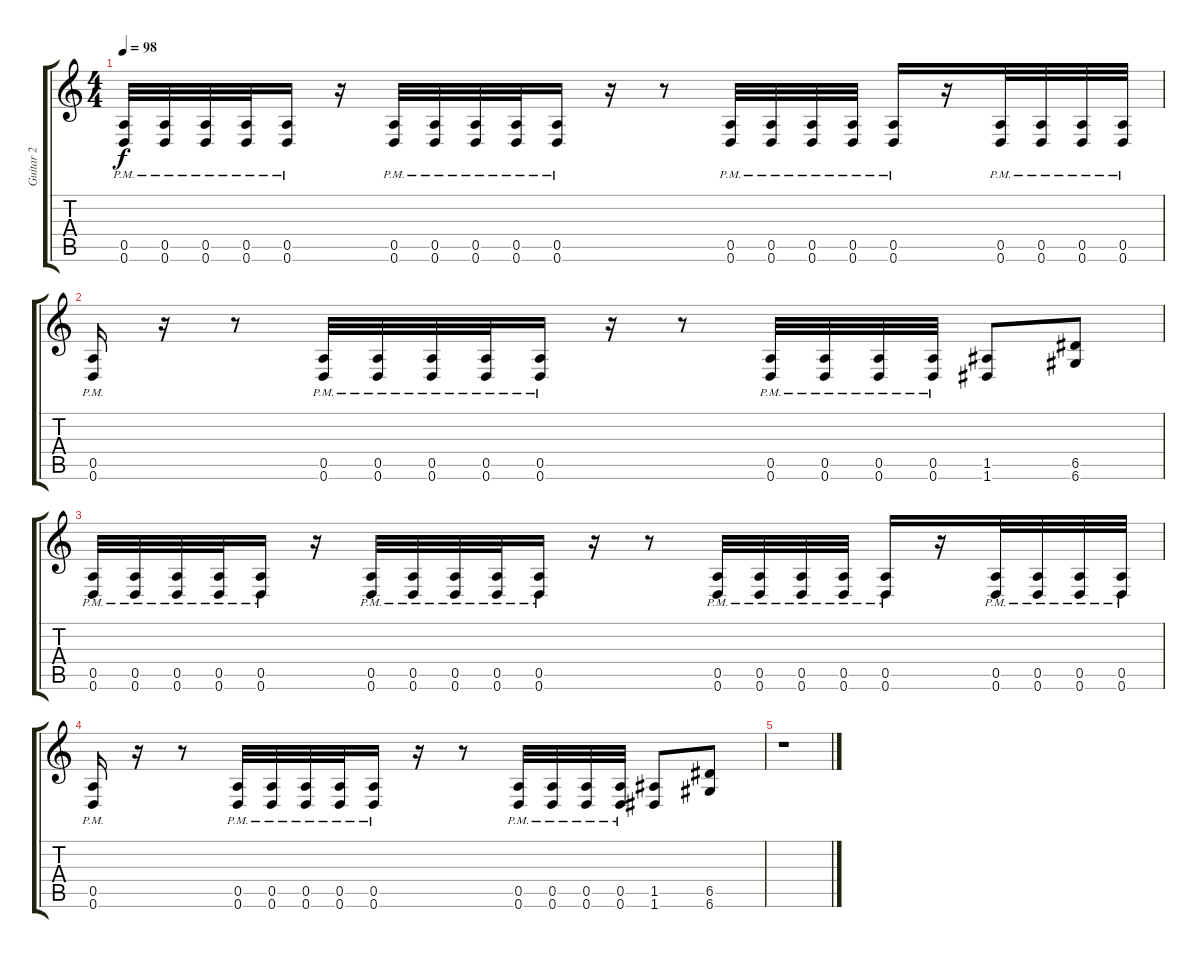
\track ("Guitar 2" "Guitar 2") {instrument distortionguitar}
\staff {score tabs}
\tuning (E4 B3 G3 D3 A2 D2) {hide}
\ts (4 4)
\tempo 98
\clef g2
\ks c
(0.5{pm} 0.6{pm}).32{dy f} (0.5{pm} 0.6{pm}).32 (0.5{pm} 0.6{pm}).32 (0.5{pm} 0.6{pm}).32 (0.5{pm} 0.6{pm}).16 r.16 (0.5{pm} 0.6{pm}).32 (0.5{pm} 0.6{pm}).32 (0.5{pm} 0.6{pm}).32 (0.5{pm} 0.6{pm}).32 (0.5{pm} 0.6{pm}).16 r.16 r.8 (0.5{pm} 0.6{pm}).32 (0.5{pm} 0.6{pm}).32 (0.5{pm} 0.6{pm}).32 (0.5{pm} 0.6{pm}).32 (0.5{pm} 0.6{pm}).16 r.16 (0.5{pm} 0.6{pm}).32 (0.5{pm} 0.6{pm}).32 (0.5{pm} 0.6{pm}).32 (0.5{pm} 0.6{pm}).32 |
(0.5{pm} 0.6{pm}).16 r.16 r.8 (0.5{pm} 0.6{pm}).32 (0.5{pm} 0.6{pm}).32 (0.5{pm} 0.6{pm}).32 (0.5{pm} 0.6{pm}).32 (0.5{pm} 0.6{pm}).16 r.16 r.8 (0.5{pm} 0.6{pm}).32 (0.5{pm} 0.6{pm}).32 (0.5{pm} 0.6{pm}).32 (0.5{pm} 0.6{pm}).32 (1.5 1.6).8 (6.5 6.6).8 |
(0.5{pm} 0.6{pm}).32 (0.5{pm} 0.6{pm}).32 (0.5{pm} 0.6{pm}).32 (0.5{pm} 0.6{pm}).32 (0.5{pm} 0.6{pm}).16 r.16 (0.5{pm} 0.6{pm}).32 (0.5{pm} 0.6{pm}).32 (0.5{pm} 0.6{pm}).32 (0.5{pm} 0.6{pm}).32 (0.5{pm} 0.6{pm}).16 r.16 r.8 (0.5{pm} 0.6{pm}).32 (0.5{pm} 0.6{pm}).32 (0.5{pm} 0.6{pm}).32 (0.5{pm} 0.6{pm}).32 (0.5{pm} 0.6{pm}).16 r.16 (0.5{pm} 0.6{pm}).32 (0.5{pm} 0.6{pm}).32 (0.5{pm} 0.6{pm}).32 (0.5{pm} 0.6{pm}).32 |
(0.5{pm} 0.6{pm}).16 r.16 r.8 (0.5{pm} 0.6{pm}).32 (0.5{pm} 0.6{pm}).32 (0.5{pm} 0.6{pm}).32 (0.5{pm} 0.6{pm}).32 (0.5{pm} 0.6{pm}).16 r.16 r.8 (0.5{pm} 0.6{pm}).32 (0.5{pm} 0.6{pm}).32 (0.5{pm} 0.6{pm}).32 (0.5{pm} 0.6{pm}).32 (1.5 1.6).8 (6.5 6.6).8 |
r.1
